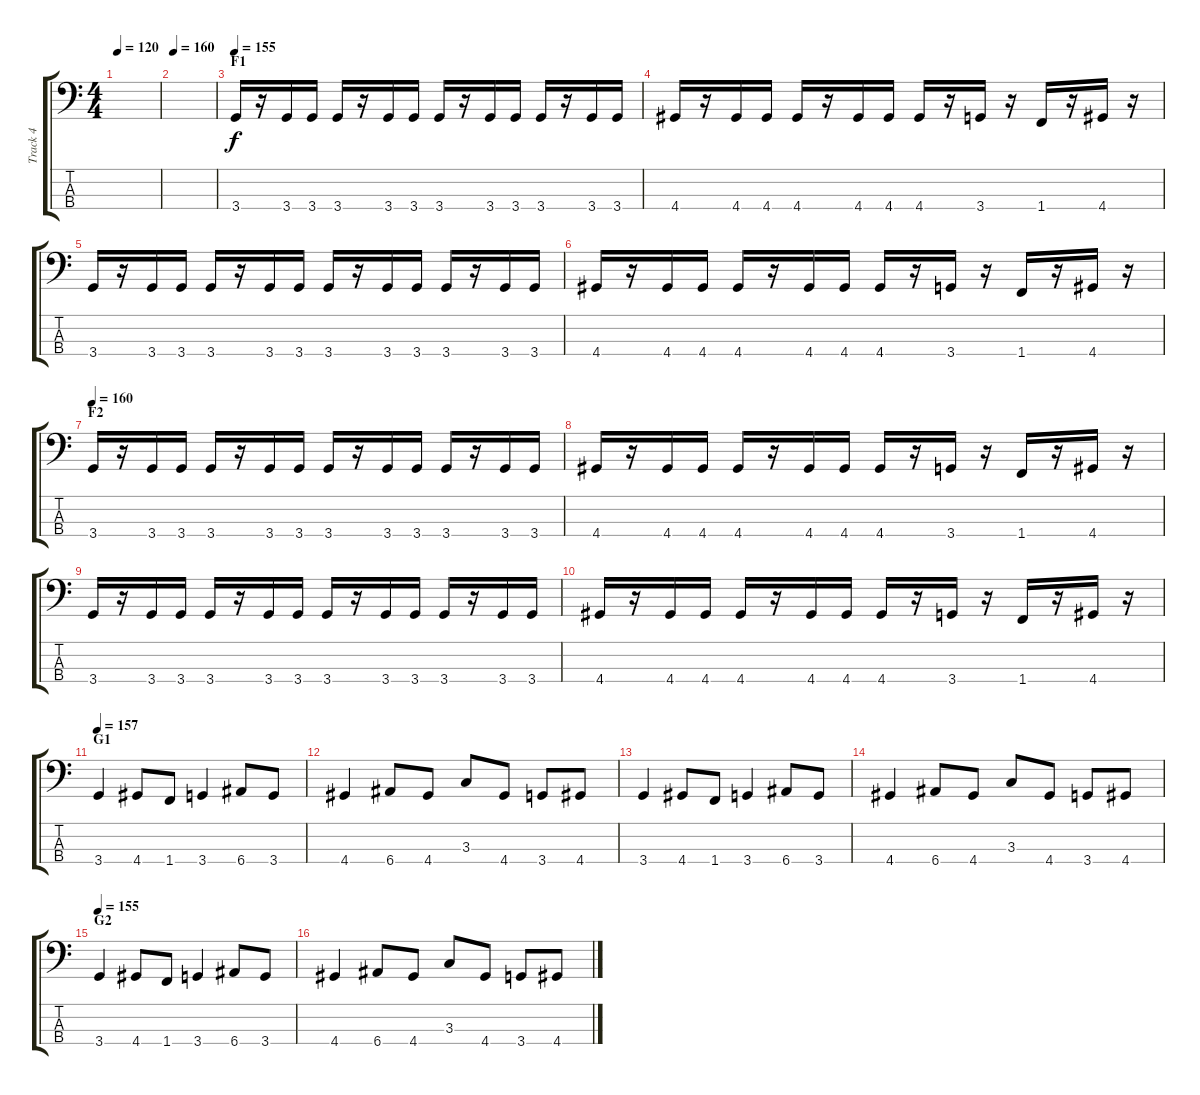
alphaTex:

\track ("Track 4" "Track 4") {instrument acousticbass}
\staff {score tabs}
\tuning (G2 D2 A1 E1) {hide}
\ts (4 4)
\tempo 120
\clef f4
\ks c
|
\tempo 160
|
\section ("" "F1")
\tempo 155
3.4.16 r.16 3.4.16 3.4.16 3.4.16 r.16 3.4.16 3.4.16 3.4.16 r.16 3.4.16 3.4.16 3.4.16 r.16 3.4.16 3.4.16 |
4.4.16 r.16 4.4.16 4.4.16 4.4.16 r.16 4.4.16 4.4.16 4.4.16 r.16 3.4.16 r.16 1.4.16 r.16 4.4.16 r.16 |
3.4.16 r.16 3.4.16 3.4.16 3.4.16 r.16 3.4.16 3.4.16 3.4.16 r.16 3.4.16 3.4.16 3.4.16 r.16 3.4.16 3.4.16 |
4.4.16 r.16 4.4.16 4.4.16 4.4.16 r.16 4.4.16 4.4.16 4.4.16 r.16 3.4.16 r.16 1.4.16 r.16 4.4.16 r.16 |
\section ("" "F2")
\tempo 160
3.4.16 r.16 3.4.16 3.4.16 3.4.16 r.16 3.4.16 3.4.16 3.4.16 r.16 3.4.16 3.4.16 3.4.16 r.16 3.4.16 3.4.16 |
4.4.16 r.16 4.4.16 4.4.16 4.4.16 r.16 4.4.16 4.4.16 4.4.16 r.16 3.4.16 r.16 1.4.16 r.16 4.4.16 r.16 |
3.4.16 r.16 3.4.16 3.4.16 3.4.16 r.16 3.4.16 3.4.16 3.4.16 r.16 3.4.16 3.4.16 3.4.16 r.16 3.4.16 3.4.16 |
4.4.16 r.16 4.4.16 4.4.16 4.4.16 r.16 4.4.16 4.4.16 4.4.16 r.16 3.4.16 r.16 1.4.16 r.16 4.4.16 r.16 |
\section ("" "G1")
\tempo 157
3.4.4 4.4.8 1.4.8 3.4.4 6.4.8 3.4.8 |
4.4.4 6.4.8 4.4.8 3.3.8 4.4.8 3.4.8 4.4.8 |
3.4.4 4.4.8 1.4.8 3.4.4 6.4.8 3.4.8 |
4.4.4 6.4.8 4.4.8 3.3.8 4.4.8 3.4.8 4.4.8 |
\section ("" "G2")
\tempo 155
3.4.4 4.4.8 1.4.8 3.4.4 6.4.8 3.4.8 |
4.4.4 6.4.8 4.4.8 3.3.8 4.4.8 3.4.8 4.4.8
